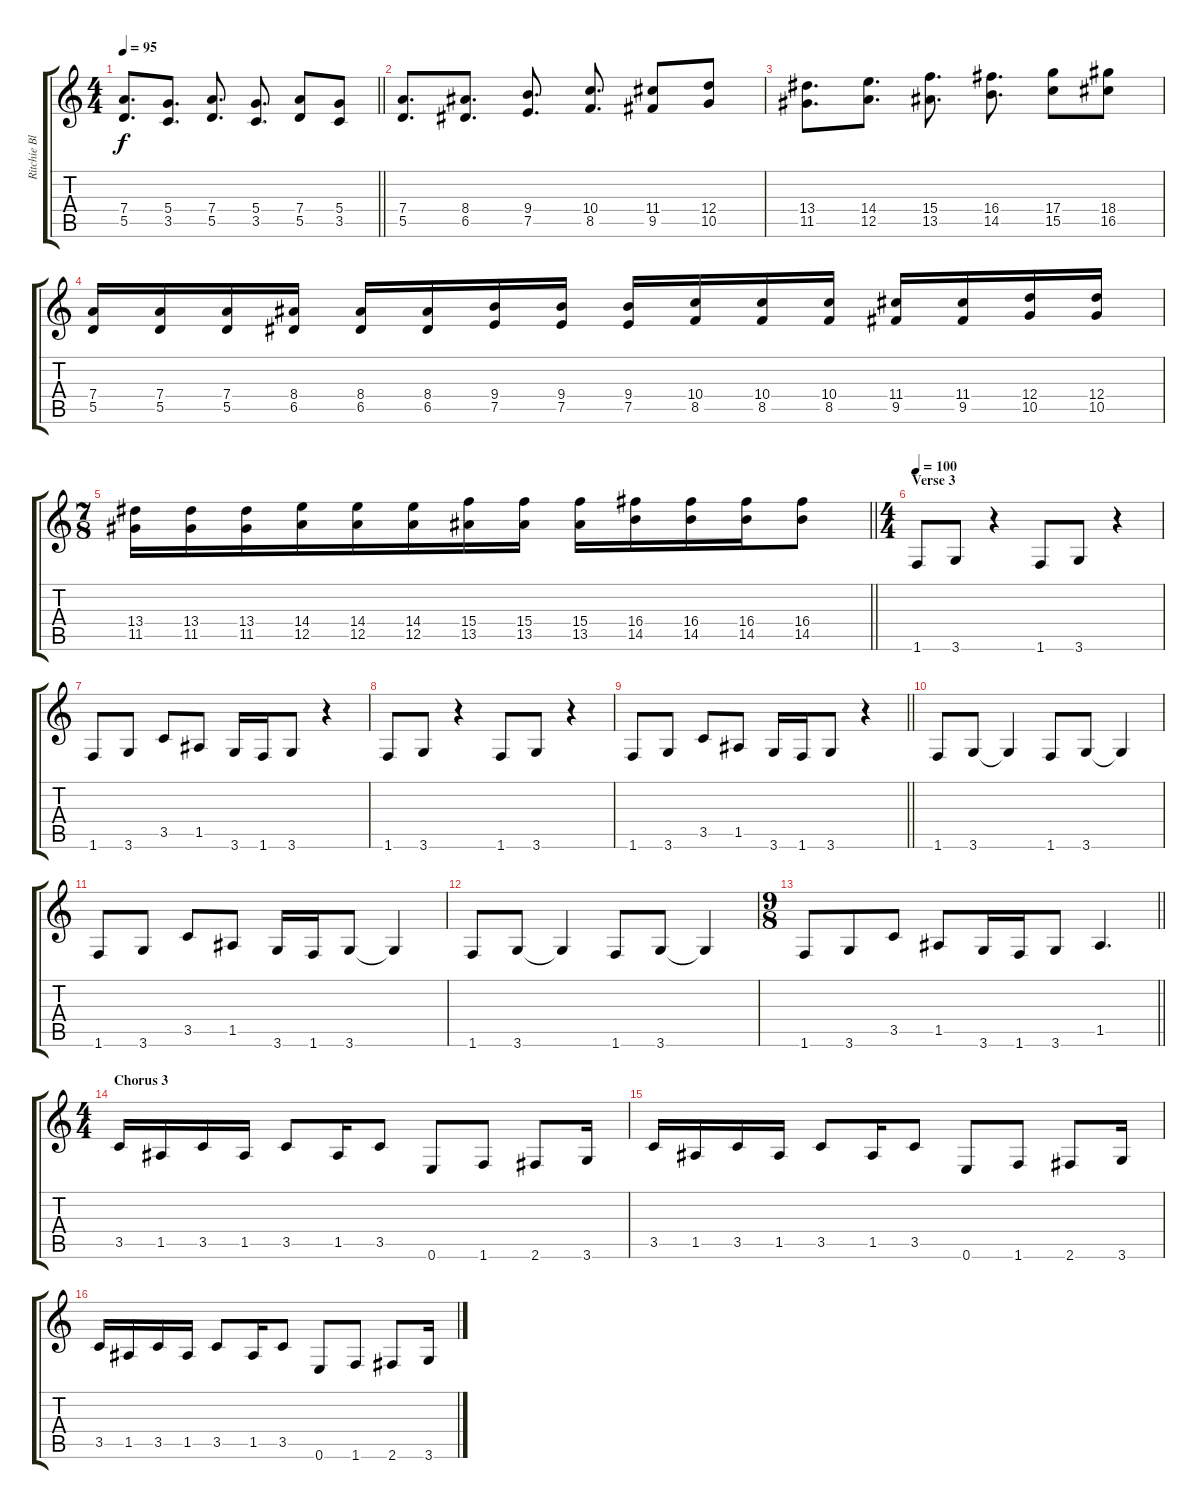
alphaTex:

\track ("Ritchie Blackmore - Guitar 1" "Ritchie Bl") {instrument distortionguitar}
\staff {score tabs}
\tuning (E4 B3 G3 D3 A2 E2) {hide}
\ts (4 4)
\tempo 95
\clef g2
\barLineRight lightlight
\ks c
(7.4 5.5).8{d dy f} (5.4 3.5).8{d} (7.4 5.5).8{d} (5.4 3.5).8{d} (7.4 5.5).8 (5.4 3.5).8 |
(7.4 5.5).8{d} (8.4 6.5).8{d} (9.4 7.5).8{d} (10.4 8.5).8{d} (11.4 9.5).8 (12.4 10.5).8 |
(13.4 11.5).8{d} (14.4 12.5).8{d} (15.4 13.5).8{d} (16.4 14.5).8{d} (17.4 15.5).8 (18.4 16.5).8 |
(7.4 5.5).16 (7.4 5.5).16 (7.4 5.5).16 (8.4 6.5).16 (8.4 6.5).16 (8.4 6.5).16 (9.4 7.5).16 (9.4 7.5).16 (9.4 7.5).16 (10.4 8.5).16 (10.4 8.5).16 (10.4 8.5).16 (11.4 9.5).16 (11.4 9.5).16 (12.4 10.5).16 (12.4 10.5).16 |
\ts (7 8)
\barLineRight lightlight
(13.4 11.5).16 (13.4 11.5).16 (13.4 11.5).16 (14.4 12.5).16 (14.4 12.5).16 (14.4 12.5).16 (15.4 13.5).16 (15.4 13.5).16 (15.4 13.5).16 (16.4 14.5).16 (16.4 14.5).16 (16.4 14.5).16 (16.4 14.5).8 |
\ts (4 4)
\section ("" "Verse 3")
\tempo 100
1.6.8{volume 16} 3.6.8 r.4 1.6.8 3.6.8 r.4 |
1.6.8 3.6.8 3.5.8 1.5.8 3.6.16 1.6.16 3.6.8 r.4 |
1.6.8 3.6.8 r.4 1.6.8 3.6.8 r.4 |
\barLineRight lightlight
1.6.8 3.6.8 3.5.8 1.5.8 3.6.16 1.6.16 3.6.8 r.4 |
1.6.8 3.6.8 3.6{t}.4 1.6.8 3.6.8 3.6{t}.4 |
1.6.8 3.6.8 3.5.8 1.5.8 3.6.16 1.6.16 3.6.8 3.6{t}.4 |
1.6.8 3.6.8 3.6{t}.4 1.6.8 3.6.8 3.6{t}.4 |
\ts (9 8)
\barLineRight lightlight
1.6.8 3.6.8 3.5.8 1.5.8 3.6.16 1.6.16 3.6.8 1.5.4{d} |
\ts (4 4)
\section ("" "Chorus 3")
3.5.16 1.5.16 3.5.16 1.5.16 3.5.8 1.5.16 3.5.8 0.6.8 1.6.8 2.6.8 3.6.16 |
3.5.16 1.5.16 3.5.16 1.5.16 3.5.8 1.5.16 3.5.8 0.6.8 1.6.8 2.6.8 3.6.16 |
3.5.16 1.5.16 3.5.16 1.5.16 3.5.8 1.5.16 3.5.8 0.6.8 1.6.8 2.6.8 3.6.16
